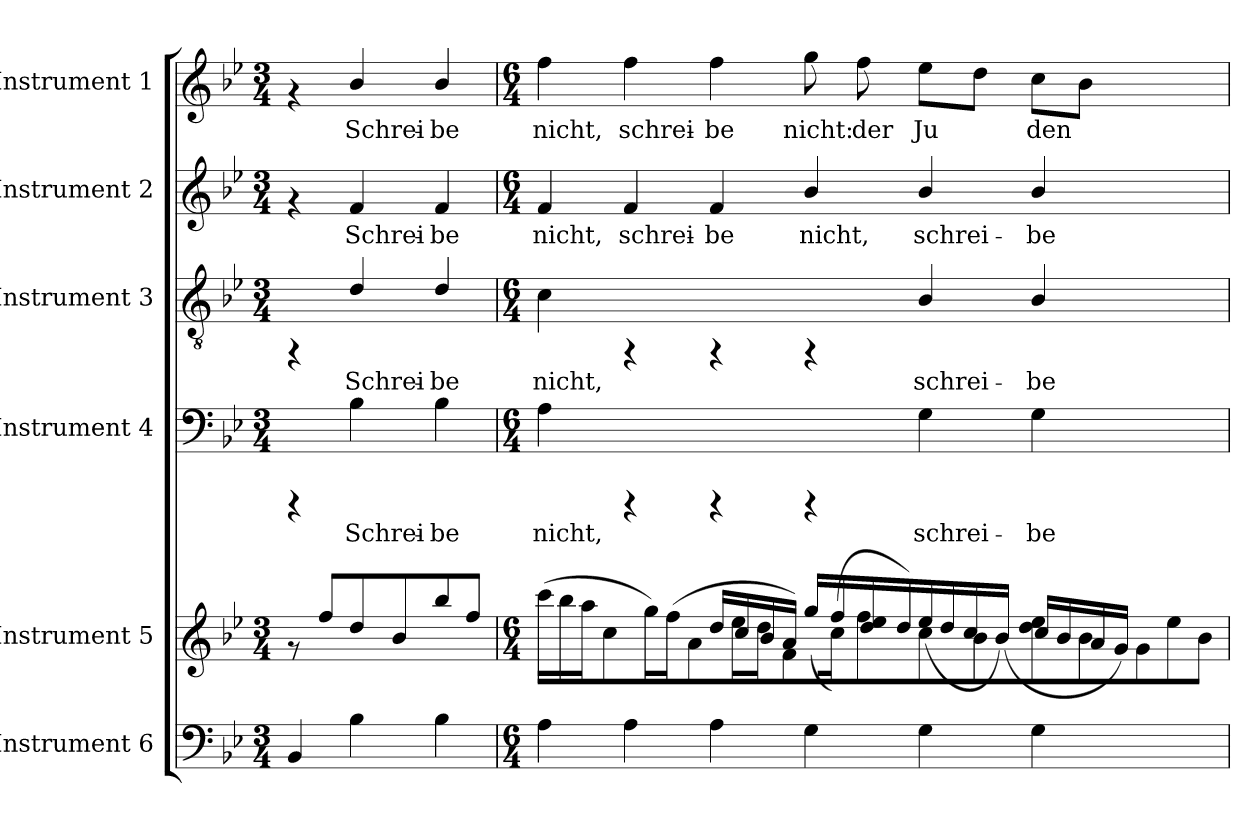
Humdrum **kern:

**kern	**kern	**kern	**text	**kern	**text	**kern	**text	**kern	**text
*part6	*part5	*part4	*part4	*part3	*part3	*part2	*part2	*part1	*part1
*staff6	*staff5	*staff4	*staff4	*staff3	*staff3	*staff2	*staff2	*staff1	*staff1
*I"Instrument 6	*I"Instrument 5	*I"Instrument 4	*	*I"Instrument 3	*	*I"Instrument 2	*	*I"Instrument 1	*
!!LO:PB:g=z
*stria5	*stria5	*stria5	*	*stria5	*	*stria5	*	*stria5	*
*clefF4	*clefG2	*clefF4	*	*clefGv2	*	*clefG2	*	*clefG2	*
*k[b-e-]	*k[b-e-]	*k[b-e-]	*	*k[b-e-]	*	*k[b-e-]	*	*k[b-e-]	*
*B-:	*B-:	*B-:	*	*B-:	*	*B-:	*	*B-:	*
*M3/4	*M3/4	*M3/4	*	*M3/4	*	*M3/4	*	*M3/4	*
*MM106	*MM106	*MM106	*	*MM106	*	*MM106	*	*MM106	*
=1	=1	=1	=1	=1	=1	=1	=1	=1	=1
4BB-/	8rf	4rCCC	.	4rFF	.	4rf	.	4rf	.
.	8ff/L	.	.	.	.	.	.	.	.
!	!	!	!LO:LY:b:cj	!	!LO:LY:b:cj	!	!LO:LY:b:cj	!	!LO:LY:b:cj
4B-\	8dd/	4B-\	Schrei-	4d/	Schrei-	4f/	Schrei-	4b-/	Schrei-
.	8b-/	.	.	.	.	.	.	.	.
!	!	!	!LO:LY:b:cj	!	!LO:LY:b:cj	!	!LO:LY:b:cj	!	!LO:LY:b:cj
4B-\	8bb-/	4B-\	-be	4d/	-be	4f/	-be	4b-/	-be
.	8ff/J	.	.	.	.	.	.	.	.
=2	=2	=2	=2	=2	=2	=2	=2	=2	=2
*M6/4	*M6/4	*M6/4	*	*M6/4	*	*M6/4	*	*M6/4	*
*	*^	*	*	*	*	*	*	*	*
!	!	!	!	!LO:LY:b:cj	!	!LO:LY:b:cj	!	!LO:LY:b:cj	!	!LO:LY:b:cj
4A\	(>16ccc/L	2ryy	4A\	nicht,	4c\	nicht,	4f/	nicht,	4ff\	nicht,
.	16bb-/	.	.	.	.	.	.	.	.	.
.	16aa/	.	.	.	.	.	.	.	.	.
.	8cc\L	.	.	.	.	.	.	.	.	.
!	!	!	!	!	!	!	!	!LO:LY:b:cj	!	!LO:LY:b:cj
4A\	.	.	4rCCC	.	4rFF	.	4f/	schrei-	4ff\	schrei-
.	16gg/)	.	.	.	.	.	.	.	.	.
.	(>16ff/	.	.	.	.	.	.	.	.	.
.	8a\	.	.	.	.	.	.	.	.	.
!	!	!	!	!	!	!	!	!LO:LY:b:cj	!	!LO:LY:b:cj
4A\	.	16dd/L	4rCCC	.	4rFF	.	4f/	-be	4ff\	-be
.	16ee-/	16cc/	.	.	.	.	.	.	.	.
.	16dd/	16b-/	.	.	.	.	.	.	.	.
.	8f\	16a/J)	.	.	.	.	.	.	.	.
!	!	!	!	!	!	!	!	!LO:LY:b:cj	!	!LO:LY:b:cj
4G\	.	(>16gg/L	4rCCC	.	4rFF	.	4b-/	nicht,	8gg\	nicht:
.	(>16cc/J)	16ff/	.	.	.	.	.	.	.	.
!	!	!	!	!	!	!	!	!	!	!LO:LY:b:cj
.	8ff\	16ee-/ 16dd/	.	.	.	.	.	.	8ff\	der
.	.	16dd/)	.	.	.	.	.	.	.	.
!	!	!	!	!LO:LY:b:cj	!	!LO:LY:b:cj	!	!LO:LY:b:cj	!	!LO:LY:b:cj
4G\	8cc\	(>16ee-/	4G\	schrei-	4B-/	schrei-	4b-/	schrei-	8ee-\L	Ju-
.	.	16dd/	.	.	.	.	.	.	.	.
!	!	!	!	!	!	!	!	!	!	!LO:LY:b:cj
.	8b-\	16cc/	.	.	.	.	.	.	8dd\J	--
.	.	(>16b-/J)	.	.	.	.	.	.	.	.
!	!	!	!	!LO:LY:b:cj	!	!LO:LY:b:cj	!	!LO:LY:b:cj	!	!LO:LY:b:cj
4G\	8ee-\ 8dd\	16cc/L	4G\	-be	4B-/	-be	4b-/	-be	8cc\L	-den
.	.	16b-/	.	.	.	.	.	.	.	.
!	!	!	!	!	!	!	!	!	!	!LO:LY:b:cj
.	8b-\	16a/	.	.	.	.	.	.	8b-\J	.
.	.	16g/J)	.	.	.	.	.	.	.	.
4.ryy	8g\	4.ryy	4.ryy	.	4.ryy	.	4.ryy	.	4.ryy	.
.	8ee-\	.	.	.	.	.	.	.	.	.
.	8b-\J	.	.	.	.	.	.	.	.	.
*	*v	*v	*	*	*	*	*	*	*	*
=	=	=	=	=	=	=	=	=	=
*-	*-	*-	*-	*-	*-	*-	*-	*-	*-
